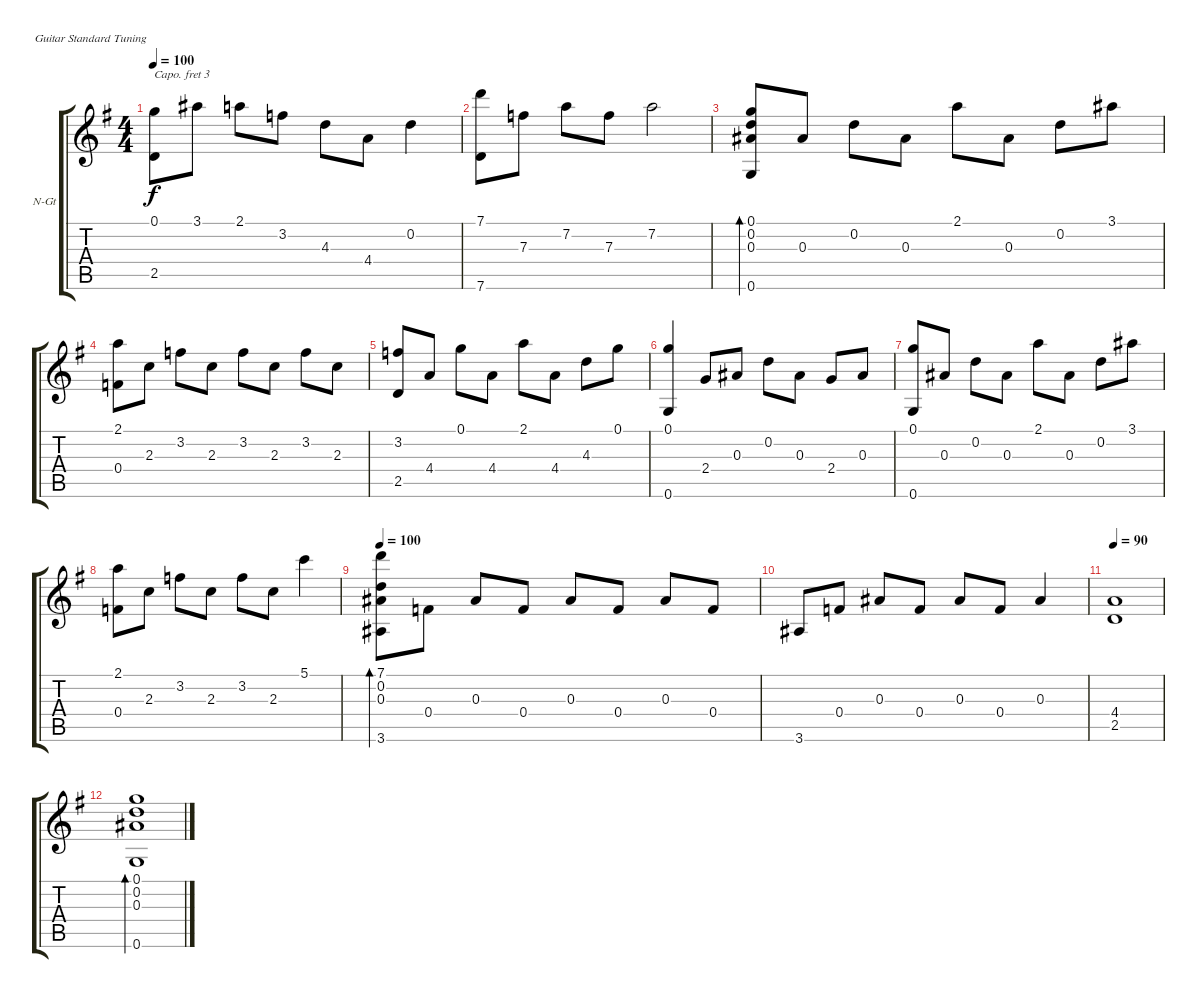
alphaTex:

\bracketExtendMode groupsimilarinstruments
\firstSystemTrackNameOrientation horizontal
\otherSystemsTrackNameOrientation horizontal
\track ("Track 1" "N-Gt") {instrument acousticguitarnylon}
\staff {score tabs}
\capo 3
\tuning (E4 B3 G3 D3 A2 E2)
\ts (4 4)
\tempo 100
\clef g2
\ks eminor
(0.1 2.5).8{dy f} 3.1.8 2.1.8 3.2.8 4.3.8 4.4.8 0.2.4 |
(7.1 7.6).8 7.3.8 7.2.8 7.3.8 7.2.2 |
(0.1 0.2 0.3 0.6).8{bd 60} 0.3.8 0.2.8 0.3.8 2.1.8 0.3.8 0.2.8 3.1.8 |
(2.1 0.4).8 2.3.8 3.2.8 2.3.8 3.2.8 2.3.8 3.2.8 2.3.8 |
(3.2 2.5).8 4.4.8 0.1.8 4.4.8 2.1.8 4.4.8 4.3.8 0.1.8 |
(0.1 0.6).4 2.4.8 0.3.8 0.2.8 0.3.8 2.4.8 0.3.8 |
(0.1 0.6).8 0.3.8 0.2.8 0.3.8 2.1.8 0.3.8 0.2.8 3.1.8 |
(2.1 0.4).8 2.3.8 3.2.8 2.3.8 3.2.8 2.3.8 5.1.4 |
\tempo 100
(7.1 0.2 0.3 3.6).8{bd 60} 0.4.8 0.3.8 0.4.8 0.3.8 0.4.8 0.3.8 0.4.8 |
3.6.8 0.4.8 0.3.8 0.4.8 0.3.8 0.4.8 0.3.4 |
\tempo 90
(4.4 2.5).1 |
(0.1 0.2 0.3 0.6).1{bd 60}
